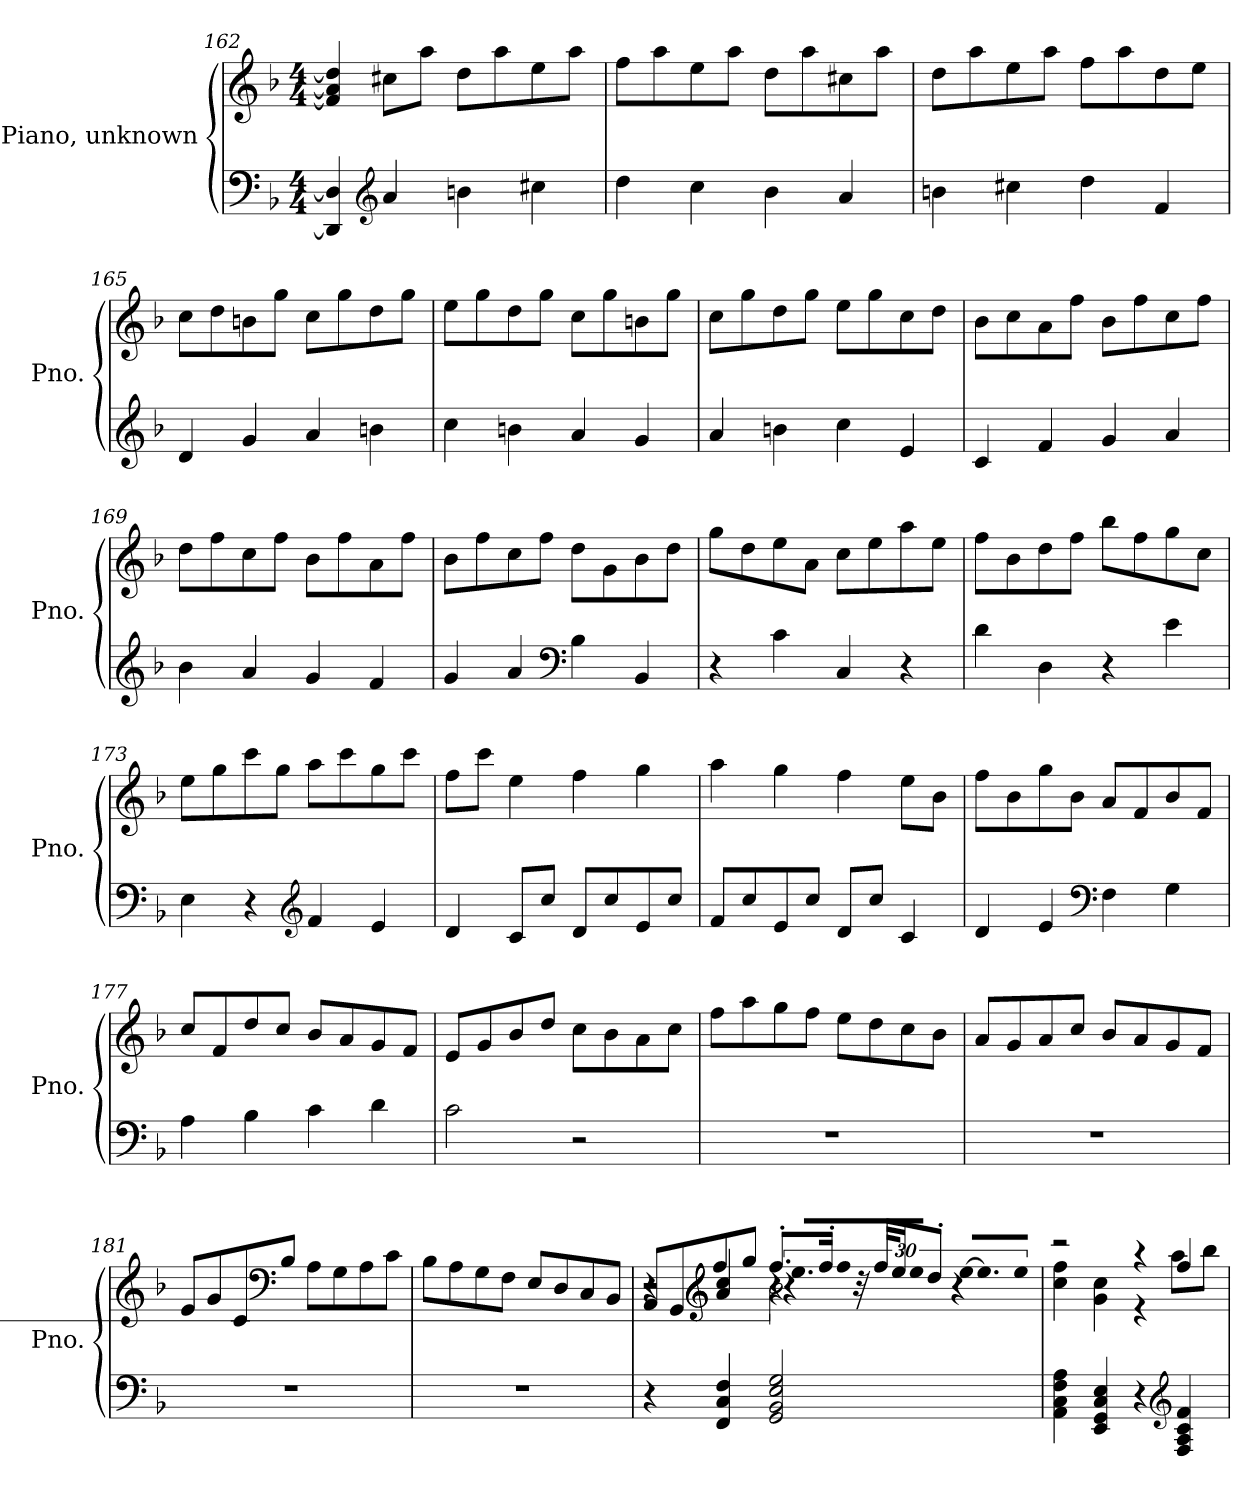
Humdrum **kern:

**kern	**kern
*part1	*part1
*staff2	*staff1
*I"Piano, unknown	*
*I'Pno.	*
*clefF4	*clefG2
*k[b-]	*k[b-]
*M4/4	*M4/4
=162	=162
4DD/] 4D/]	4f/] 4a/] 4dd/]
*clefG2	*
4a/	8cc#X\L
.	8aa\J
4bn\	8dd\L
.	8aa\
4cc#X\	8ee\
.	8aa\J
=163	=163
4dd\	8ff\L
.	8aa\
4cc\	8ee\
.	8aa\J
4b-\	8dd\L
.	8aa\
4a/	8cc#X\
.	8aa\J
=164	=164
4bn\	8dd\L
.	8aa\
4cc#X\	8ee\
.	8aa\J
4dd\	8ff\L
.	8aa\
4f/	8dd\
.	8ee\J
!!LO:LB:g=z
=165	=165
4d/	8cc\L
.	8dd\
4g/	8bn\
.	8gg\J
4a/	8cc\L
.	8gg\
4bn\	8dd\
.	8gg\J
=166	=166
4cc\	8ee\L
.	8gg\
4bn\	8dd\
.	8gg\J
4a/	8cc\L
.	8gg\
4g/	8bn\
.	8gg\J
=167	=167
4a/	8cc\L
.	8gg\
4bn\	8dd\
.	8gg\J
4cc\	8ee\L
.	8gg\
4e/	8cc\
.	8dd\J
=168	=168
4c/	8b-\L
.	8cc\
4f/	8a\
.	8ff\J
4g/	8b-\L
.	8ff\
4a/	8cc\
.	8ff\J
=169	=169
4b-\	8dd\L
.	8ff\
4a/	8cc\
.	8ff\J
4g/	8b-\L
.	8ff\
4f/	8a\
.	8ff\J
!!LO:LB:g=z
=170	=170
4g/	8b-\L
.	8ff\
4a/	8cc\
.	8ff\J
*clefF4	*
4B-\	8dd\L
.	8g\
4BB-/	8b-\
.	8dd\J
=171	=171
4r	8gg\L
.	8dd\
4c\	8ee\
.	8a\J
4C/	8cc\L
.	8ee\
4r	8aa\
.	8ee\J
=172	=172
4d\	8ff\L
.	8b-\
4D\	8dd\
.	8ff\J
4r	8bb-\L
.	8ff\
4e\	8gg\
.	8cc\J
=173	=173
4E\	8ee\L
.	8gg\
4r	8ccc\
.	8gg\J
*clefG2	*
4f/	8aa\L
.	8ccc\
4e/	8gg\
.	8ccc\J
=174	=174
4d/	8ff\L
.	8ccc\J
8c/L	4ee\
8cc/J	.
8d/L	4ff\
8cc/	.
8e/	4gg\
8cc/J	.
!!LO:LB:g=z
=175	=175
8f/L	4aa\
8cc/	.
8e/	4gg\
8cc/J	.
8d/L	4ff\
8cc/J	.
4c/	8ee\L
.	8b-\J
=176	=176
4d/	8ff\L
.	8b-\
4e/	8gg\
.	8b-\J
*clefF4	*
4F\	8a/L
.	8f/
4G\	8b-/
.	8f/J
=177	=177
4A\	8cc/L
.	8f/
4B-\	8dd/
.	8cc/J
4c\	8b-/L
.	8a/
4d\	8g/
.	8f/J
=178	=178
2c\	8e/L
.	8g/
.	8b-/
.	8dd/J
2r	8cc\L
.	8b-\
.	8a\
.	8cc\J
=179	=179
1r	8ff\L
.	8aa\
.	8gg\
.	8ff\J
.	8ee\L
.	8dd\
.	8cc\
.	8b-\J
!!LO:PB:g=z
=180	=180
1r	8a/L
.	8g/
.	8a/
.	8cc/J
.	8b-/L
.	8a/
.	8g/
.	8f/J
=181	=181
1r	8e/L
.	8g/
.	8c/
*	*clefF4
.	8B-/J
.	8A\L
.	8G\
.	8A\
.	8c\J
=182	=182
1r	8B-\L
.	8A\
.	8G\
.	8F\J
.	8E/L
.	8D/
.	8C/
.	8BB-/J
!!LO:LB:g=z
=183	=183
*	*^
*	*	*^
4r	4r	2r	8AA/L
.	.	.	8GG/
*	*clefG2	*	*
4FF/ 4C/ 4F/	4a/ 4cc/	.	8ff/
.	.	.	8gg/J
!	!	!	!LO:N:vis=32
2GG/ 2BB-/ 2E/ 2G/	8.ff'/L	2b-\	640%23r
!	!	!	!LO:N:vis=64
.	.	.	960%17r
!	!	!	!LO:N:vis=32.
.	.	.	1920%103ee/LLL
!	!	!	!LO:N:vis=32
.	.	.	640%23ff/J
!	!	!	!LO:N:vis=16
.	.	.	1920%137ee/JJ
.	16ff'/Jk	.	.
!	!	!	!LO:N:vis=64
.	.	.	960%17r
!	!	!	!LO:N:vis=64
.	.	.	[960%17ee/KKKL
.	32r	.	8.ee/]
.	32ff/KLL	.	.
.	16ee/J	.	.
.	8dd'/J	.	.
.	.	.	16ee/Jk
*	*	*v	*v
=184	=184	=184
4AA\ 4C\ 4F\ 4A\	2r	4cc\ 4ff\
4EE/ 4GG/ 4C/ 4E/	.	4g\ 4cc\
4r	4r	4r
*clefG2	*	*
4F/ 4A/ 4c/ 4f/	4ff/	8aa\L
.	.	8bb-\J
*	*v	*v
=	=
*-	*-
